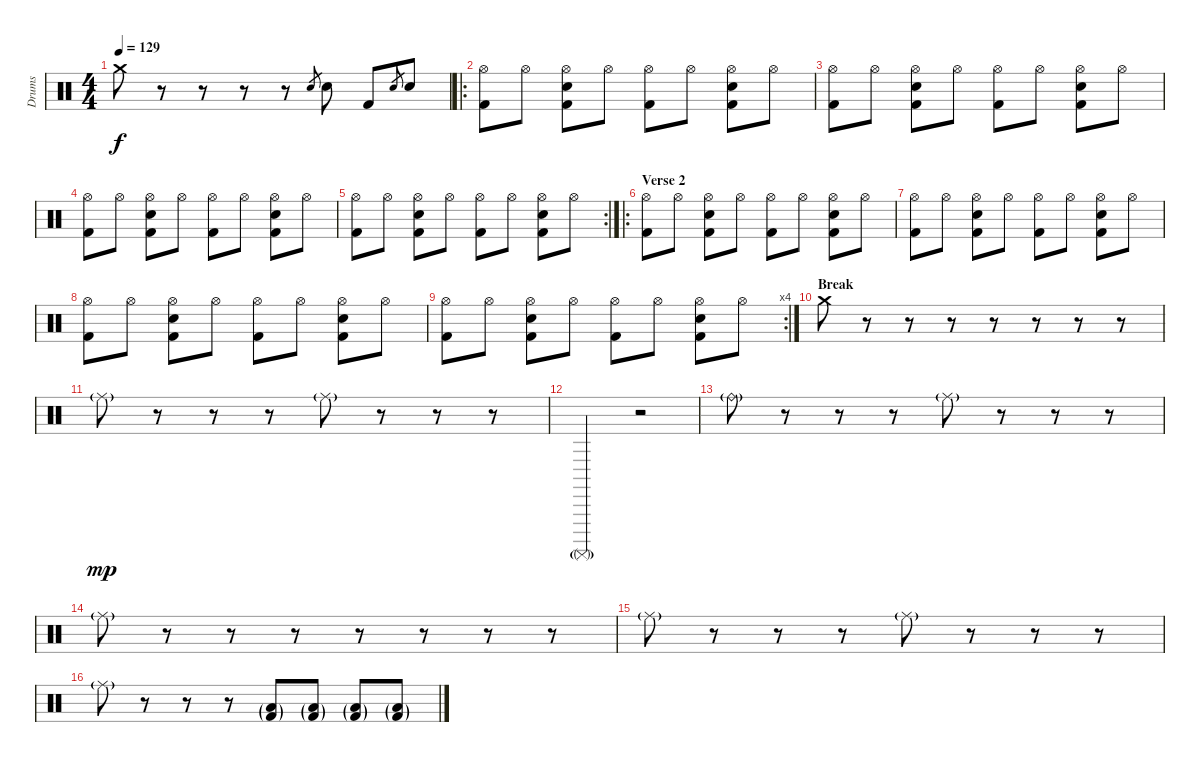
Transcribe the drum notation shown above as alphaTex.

\track ("Drums" "Drums") {instrument percussion}
\staff {score}
\articulation defaults
\ts (4 4)
\tempo 129
\clef neutral
\ks c "Crash medium (hit)".8{dy f}
r.8 r.8 r.8 r.8 "Electric Snare (hit)".8{gr} "Electric Snare (hit)".8 "Kick (hit) 2".8 "Electric Snare (hit)".8{gr} "Electric Snare (hit)".8 |
\ro
("Hi-Hat (open)" "Kick (hit) 2").8 "Hi-Hat (open)".8 ("Hi-Hat (open)" "Electric Snare (hit)" "Kick (hit) 2").8 "Hi-Hat (open)".8 ("Hi-Hat (open)" "Kick (hit) 2").8 "Hi-Hat (open)".8 ("Hi-Hat (open)" "Electric Snare (hit)" "Kick (hit) 2").8 "Hi-Hat (open)".8 |
("Hi-Hat (open)" "Kick (hit) 2").8 "Hi-Hat (open)".8 ("Hi-Hat (open)" "Electric Snare (hit)" "Kick (hit) 2").8 "Hi-Hat (open)".8 ("Hi-Hat (open)" "Kick (hit) 2").8 "Hi-Hat (open)".8 ("Hi-Hat (open)" "Electric Snare (hit)" "Kick (hit) 2").8 "Hi-Hat (open)".8 |
("Hi-Hat (open)" "Kick (hit) 2").8 "Hi-Hat (open)".8 ("Hi-Hat (open)" "Electric Snare (hit)" "Kick (hit) 2").8 "Hi-Hat (open)".8 ("Hi-Hat (open)" "Kick (hit) 2").8 "Hi-Hat (open)".8 ("Hi-Hat (open)" "Electric Snare (hit)" "Kick (hit) 2").8 "Hi-Hat (open)".8 |
\rc 2
("Hi-Hat (open)" "Kick (hit) 2").8 "Hi-Hat (open)".8 ("Hi-Hat (open)" "Electric Snare (hit)" "Kick (hit) 2").8 "Hi-Hat (open)".8 ("Hi-Hat (open)" "Kick (hit) 2").8 "Hi-Hat (open)".8 ("Hi-Hat (open)" "Electric Snare (hit)" "Kick (hit) 2").8 "Hi-Hat (open)".8 |
\ro
\section ("" "Verse 2")
("Hi-Hat (open)" "Kick (hit) 2").8 "Hi-Hat (open)".8 ("Hi-Hat (open)" "Electric Snare (hit)" "Kick (hit) 2").8 "Hi-Hat (open)".8 ("Hi-Hat (open)" "Kick (hit) 2").8 "Hi-Hat (open)".8 ("Hi-Hat (open)" "Electric Snare (hit)" "Kick (hit) 2").8 "Hi-Hat (open)".8 |
("Hi-Hat (open)" "Kick (hit) 2").8 "Hi-Hat (open)".8 ("Hi-Hat (open)" "Electric Snare (hit)" "Kick (hit) 2").8 "Hi-Hat (open)".8 ("Hi-Hat (open)" "Kick (hit) 2").8 "Hi-Hat (open)".8 ("Hi-Hat (open)" "Electric Snare (hit)" "Kick (hit) 2").8 "Hi-Hat (open)".8 |
("Hi-Hat (open)" "Kick (hit) 2").8 "Hi-Hat (open)".8 ("Hi-Hat (open)" "Electric Snare (hit)" "Kick (hit) 2").8 "Hi-Hat (open)".8 ("Hi-Hat (open)" "Kick (hit) 2").8 "Hi-Hat (open)".8 ("Hi-Hat (open)" "Electric Snare (hit)" "Kick (hit) 2").8 "Hi-Hat (open)".8 |
\rc 4
("Hi-Hat (open)" "Kick (hit) 2").8 "Hi-Hat (open)".8 ("Hi-Hat (open)" "Electric Snare (hit)" "Kick (hit) 2").8 "Hi-Hat (open)".8 ("Hi-Hat (open)" "Kick (hit) 2").8 "Hi-Hat (open)".8 ("Hi-Hat (open)" "Electric Snare (hit)" "Kick (hit) 2").8 "Hi-Hat (open)".8 |
\section ("" "Break")
"Crash medium (hit)".8 r.8 r.8 r.8 r.8 r.8 r.8 r.8 |
"Ride (middle)"{g}.8{dy mp} r.8 r.8 r.8 "Ride (middle)"{g}.8 r.8 r.8 r.8 |
"Surdo (mute)"{g}.2 r.2 |
"Ride (bell)"{g}.8 r.8 r.8 r.8 "Ride (middle)"{g}.8 r.8 r.8 r.8 |
"Ride (middle)"{g}.8 r.8 r.8 r.8 r.8 r.8 r.8 r.8 |
"Ride (middle)"{g}.8 r.8 r.8 r.8 "Ride (middle)"{g}.8 r.8 r.8 r.8 |
"Ride (middle)"{g}.8 r.8 r.8 r.8 ("Kick (hit) 2"{g} "Low Floor Tom (hit)"{g}).8 ("Kick (hit) 2"{g} "Low Floor Tom (hit)"{g}).8 ("Kick (hit) 2"{g} "Low Floor Tom (hit)"{g}).8 ("Kick (hit) 2"{g} "Low Floor Tom (hit)"{g}).8
